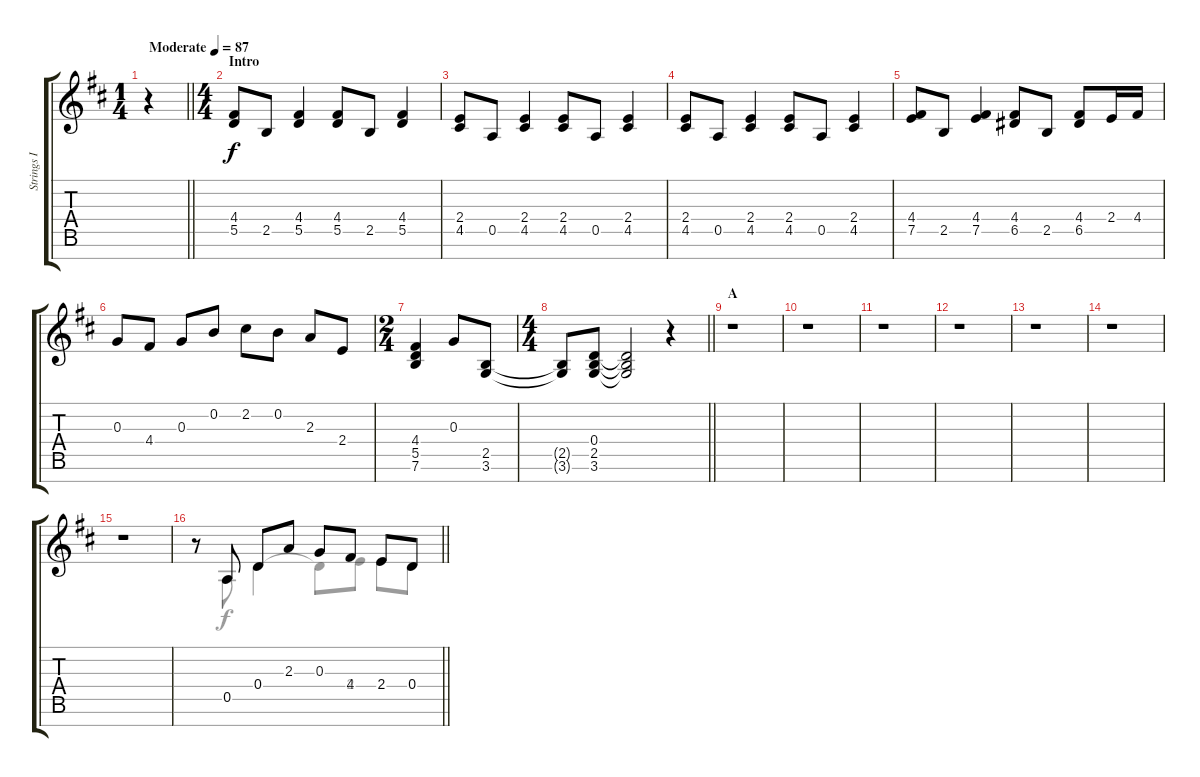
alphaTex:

\track ("Strings I" "Strings I") {instrument stringensemble1}
\staff {score tabs}
\tuning (E5 B4 G4 D4 A3 E3 B2) {hide}
\voice
\ts (1 4)
\tempo (87 "Moderate")
\clef g2
\barLineRight lightlight
\ks d
r.4{dy f instrument stringensemble1} |
\ts (4 4)
\section ("" "Intro")
(4.4 5.5).8 2.5.8 (4.4 5.5).4 (4.4 5.5).8 2.5.8 (4.4 5.5).4 |
(2.4 4.5).8 0.5.8 (2.4 4.5).4 (2.4 4.5).8 0.5.8 (2.4 4.5).4 |
(2.4 4.5).8 0.5.8 (2.4 4.5).4 (2.4 4.5).8 0.5.8 (2.4 4.5).4 |
(4.4 7.5).8 2.5.8 (4.4 7.5).4 (4.4 6.5).8 2.5.8 (4.4 6.5).8 2.4.16 4.4.16 |
0.3.8 4.4.8 0.3.8 0.2.8 2.2.8 0.2.8 2.3.8 2.4.8 |
\ts (2 4)
(4.4 5.5 7.6).4 0.3.8 (2.5 3.6).8 |
\ts (4 4)
\barLineRight lightlight
(2.5{t} 3.6{t}).8 (0.4 2.5 3.6).8 (0.4{t} 2.5{t} 3.6{t}).2 r.4 |
\section ("" "A")
r.1 |
r.1 |
r.1 |
r.1 |
r.1 |
r.1 |
r.1 |
\barLineRight lightlight
r.8 0.5.8 0.4.8 2.3.8 0.3.8 4.4.8 2.4.8 0.4.8
\voice
\clef g2
\ottava regular
\simile none
\barLineRight lightlight
\ks d
|
|
|
|
|
|
|
\barLineRight lightlight
|
|
|
|
|
|
|
|
\barLineRight lightlight
r.8 0.5.8 0.4.4 0.4{t}.8 2.4.8 2.4.8 0.4.8
